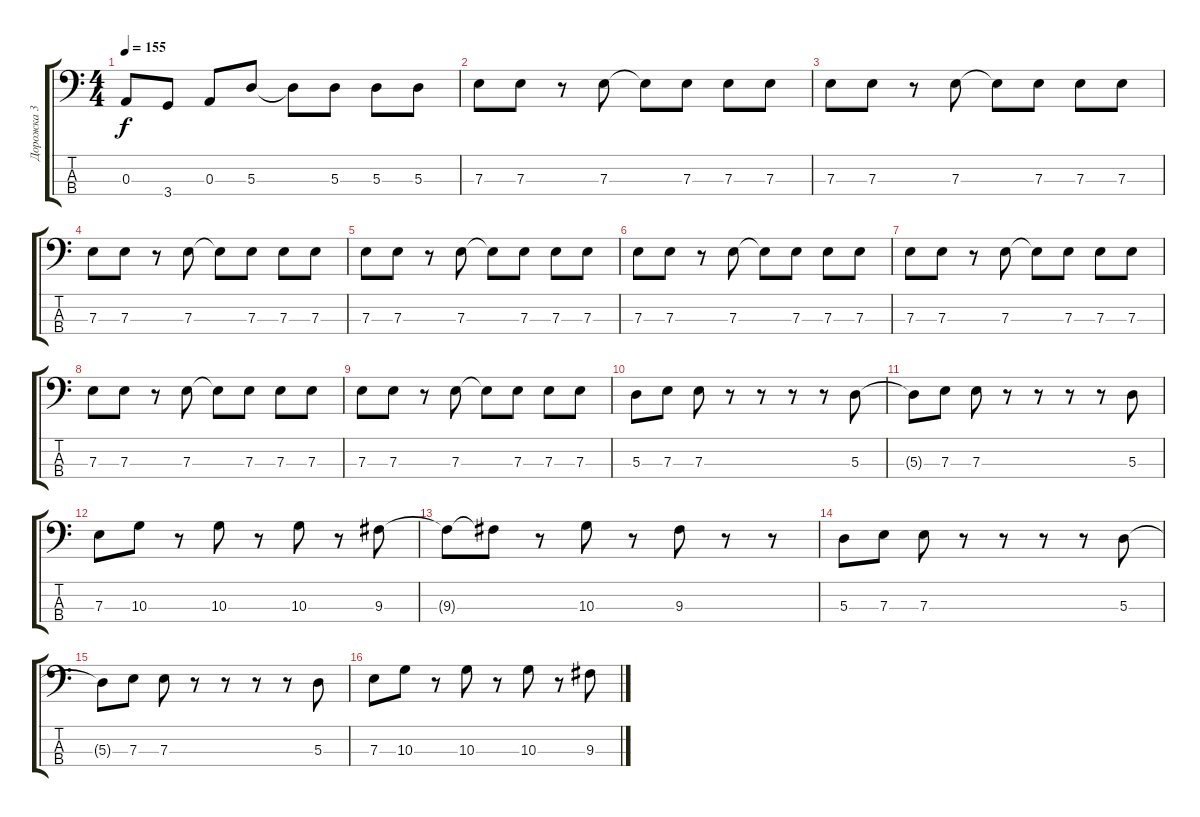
\track ("Дорожка 3" "Дорожка 3") {instrument synthbass1}
\staff {score tabs}
\tuning (G2 D2 A1 E1) {hide}
\ts (4 4)
\tempo 155
\clef f4
\ks c
0.3{t}.8{dy f} 3.4.8 0.3.8 5.3.8 5.3{t}.8 5.3.8 5.3.8 5.3.8 |
7.3.8 7.3.8 r.8 7.3.8 7.3{t}.8 7.3.8 7.3.8 7.3.8 |
7.3.8 7.3.8 r.8 7.3.8 7.3{t}.8 7.3.8 7.3.8 7.3.8 |
7.3.8 7.3.8 r.8 7.3.8 7.3{t}.8 7.3.8 7.3.8 7.3.8 |
7.3.8 7.3.8 r.8 7.3.8 7.3{t}.8 7.3.8 7.3.8 7.3.8 |
7.3.8 7.3.8 r.8 7.3.8 7.3{t}.8 7.3.8 7.3.8 7.3.8 |
7.3.8 7.3.8 r.8 7.3.8 7.3{t}.8 7.3.8 7.3.8 7.3.8 |
7.3.8 7.3.8 r.8 7.3.8 7.3{t}.8 7.3.8 7.3.8 7.3.8 |
7.3.8 7.3.8 r.8 7.3.8 7.3{t}.8 7.3.8 7.3.8 7.3.8 |
5.3.8 7.3.8 7.3.8 r.8 r.8 r.8 r.8 5.3.8 |
5.3{t}.8 7.3.8 7.3.8 r.8 r.8 r.8 r.8 5.3.8 |
7.3.8 10.3.8 r.8 10.3.8 r.8 10.3.8 r.8 9.3.8 |
9.3{t}.8 9.3{t}.8 r.8 10.3.8 r.8 9.3.8 r.8 r.8 |
5.3.8 7.3.8 7.3.8 r.8 r.8 r.8 r.8 5.3.8 |
5.3{t}.8 7.3.8 7.3.8 r.8 r.8 r.8 r.8 5.3.8 |
7.3.8 10.3.8 r.8 10.3.8 r.8 10.3.8 r.8 9.3.8
